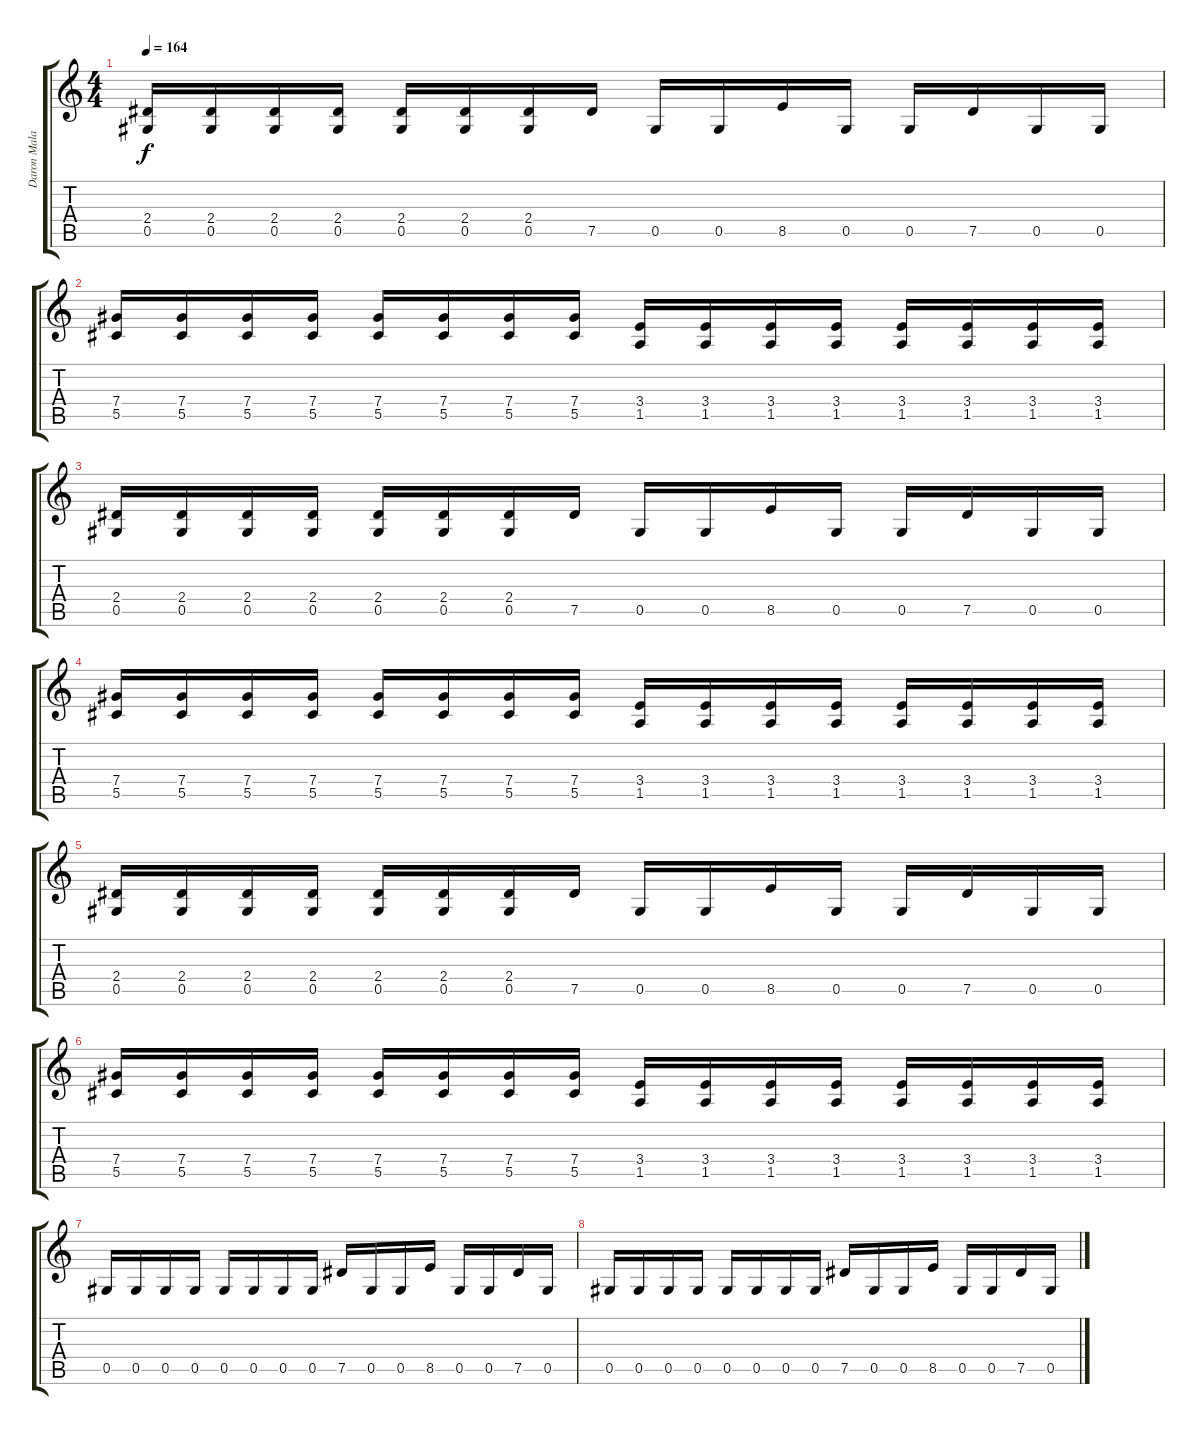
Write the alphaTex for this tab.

\track ("Daron Malakian (Guitar)" "Daron Mala") {instrument overdrivenguitar}
\staff {score tabs}
\tuning (Eb4 Bb3 Gb3 Db3 Ab2 Db2) {hide}
\ts (4 4)
\tempo 164
\clef g2
\ks c
(2.4 0.5).16{dy f} (2.4 0.5).16 (2.4 0.5).16 (2.4 0.5).16 (2.4 0.5).16 (2.4 0.5).16 (2.4 0.5).16 7.5.16 0.5.16 0.5.16 8.5.16 0.5.16 0.5.16 7.5.16 0.5.16 0.5.16 |
(7.4 5.5).16 (7.4 5.5).16 (7.4 5.5).16 (7.4 5.5).16 (7.4 5.5).16 (7.4 5.5).16 (7.4 5.5).16 (7.4 5.5).16 (3.4 1.5).16 (3.4 1.5).16 (3.4 1.5).16 (3.4 1.5).16 (3.4 1.5).16 (3.4 1.5).16 (3.4 1.5).16 (3.4 1.5).16 |
(2.4 0.5).16 (2.4 0.5).16 (2.4 0.5).16 (2.4 0.5).16 (2.4 0.5).16 (2.4 0.5).16 (2.4 0.5).16 7.5.16 0.5.16 0.5.16 8.5.16 0.5.16 0.5.16 7.5.16 0.5.16 0.5.16 |
(7.4 5.5).16 (7.4 5.5).16 (7.4 5.5).16 (7.4 5.5).16 (7.4 5.5).16 (7.4 5.5).16 (7.4 5.5).16 (7.4 5.5).16 (3.4 1.5).16 (3.4 1.5).16 (3.4 1.5).16 (3.4 1.5).16 (3.4 1.5).16 (3.4 1.5).16 (3.4 1.5).16 (3.4 1.5).16 |
(2.4 0.5).16 (2.4 0.5).16 (2.4 0.5).16 (2.4 0.5).16 (2.4 0.5).16 (2.4 0.5).16 (2.4 0.5).16 7.5.16 0.5.16 0.5.16 8.5.16 0.5.16 0.5.16 7.5.16 0.5.16 0.5.16 |
(7.4 5.5).16 (7.4 5.5).16 (7.4 5.5).16 (7.4 5.5).16 (7.4 5.5).16 (7.4 5.5).16 (7.4 5.5).16 (7.4 5.5).16 (3.4 1.5).16 (3.4 1.5).16 (3.4 1.5).16 (3.4 1.5).16 (3.4 1.5).16 (3.4 1.5).16 (3.4 1.5).16 (3.4 1.5).16 |
0.5.16 0.5.16 0.5.16 0.5.16 0.5.16 0.5.16 0.5.16 0.5.16 7.5.16 0.5.16 0.5.16 8.5.16 0.5.16 0.5.16 7.5.16 0.5.16 |
0.5.16 0.5.16 0.5.16 0.5.16 0.5.16 0.5.16 0.5.16 0.5.16 7.5.16 0.5.16 0.5.16 8.5.16 0.5.16 0.5.16 7.5.16 0.5.16
